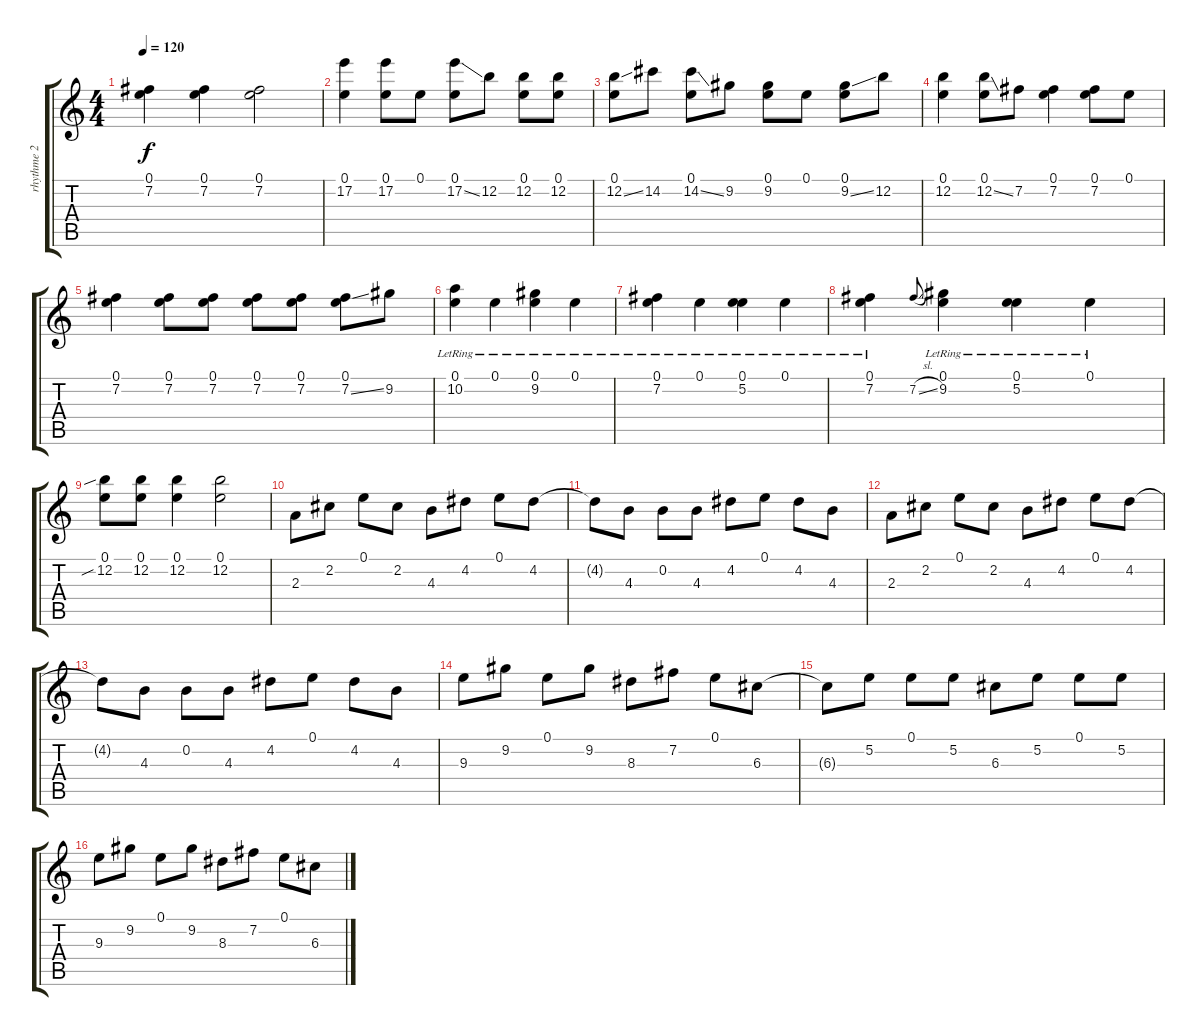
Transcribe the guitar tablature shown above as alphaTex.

\track ("rhythme 2" "rhythme 2") {instrument distortionguitar}
\staff {score tabs}
\tuning (E4 B3 G3 D3 A2 E2) {hide}
\ts (4 4)
\tempo 120
\clef g2
\ks c
(0.1 7.2).4{dy f} (0.1 7.2).4 (0.1 7.2).2 |
(0.1 17.2).4 (0.1 17.2).8 0.1.8 (0.1 17.2{ss}).8 12.2.8 (0.1 12.2).8 (0.1 12.2).8 |
(0.1 12.2{ss}).8 14.2.8 (0.1 14.2{ss}).8 9.2.8 (0.1 9.2).8 0.1.8 (0.1 9.2{ss}).8 12.2.8 |
(0.1 12.2).4 (0.1 12.2{ss}).8 7.2.8 (0.1 7.2).4 (0.1 7.2).8 0.1.8 |
(0.1 7.2).4 (0.1 7.2).8 (0.1 7.2).8 (0.1 7.2).8 (0.1 7.2).8 (0.1 7.2{ss}).8 9.2.8 |
(0.1{lr} 10.2{lr}).4 0.1{lr}.4 (0.1{lr} 9.2{lr}).4 0.1{lr}.4 |
(0.1{lr} 7.2{lr}).4 0.1{lr}.4 (0.1{lr} 5.2{lr}).4 0.1{lr}.4 |
(0.1{lr} 7.2{lr}).4 7.2{sl}.8{gr onbeat} (0.1{lr} 9.2{lr}).4 (0.1{lr} 5.2{lr}).4 0.1{lr}.4 |
(0.1 12.2{sib}).8 (0.1 12.2).8 (0.1 12.2).4 (0.1 12.2).2 |
2.3.8 2.2.8 0.1.8 2.2.8 4.3.8 4.2.8 0.1.8 4.2.8 |
4.2{t}.8 4.3.8 0.2.8 4.3.8 4.2.8 0.1.8 4.2.8 4.3.8 |
2.3.8 2.2.8 0.1.8 2.2.8 4.3.8 4.2.8 0.1.8 4.2.8 |
4.2{t}.8 4.3.8 0.2.8 4.3.8 4.2.8 0.1.8 4.2.8 4.3.8 |
9.3.8 9.2.8 0.1.8 9.2.8 8.3.8 7.2.8 0.1.8 6.3.8 |
6.3{t}.8 5.2.8 0.1.8 5.2.8 6.3.8 5.2.8 0.1.8 5.2.8 |
9.3.8 9.2.8 0.1.8 9.2.8 8.3.8 7.2.8 0.1.8 6.3.8
